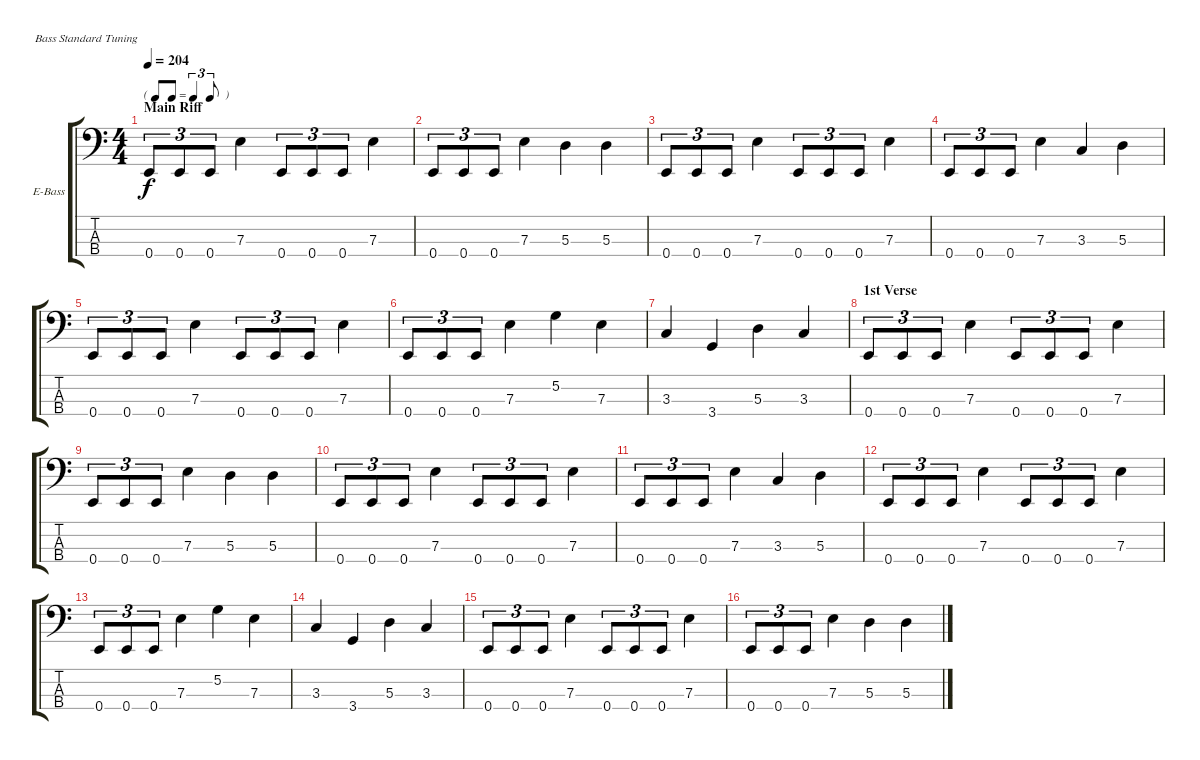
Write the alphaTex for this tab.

\bracketExtendMode groupsimilarinstruments
\firstSystemTrackNameOrientation horizontal
\otherSystemsTrackNameOrientation horizontal
\track ("Bass" "E-Bass") {instrument electricbassfinger}
\staff {score tabs}
\tuning (G2 D2 A1 E1)
\ts (4 4)
\tf triplet8th
\section ("" "Main Riff")
\tempo 204
\clef f4
\ks c
0.4.8{tu (3 2) dy f} 0.4.8{tu (3 2)} 0.4.8{tu (3 2)} 7.3.4 0.4.8{tu (3 2)} 0.4.8{tu (3 2)} 0.4.8{tu (3 2)} 7.3.4 |
0.4.8{tu (3 2)} 0.4.8{tu (3 2)} 0.4.8{tu (3 2)} 7.3.4 5.3.4 5.3.4 |
0.4.8{tu (3 2)} 0.4.8{tu (3 2)} 0.4.8{tu (3 2)} 7.3.4 0.4.8{tu (3 2)} 0.4.8{tu (3 2)} 0.4.8{tu (3 2)} 7.3.4 |
0.4.8{tu (3 2)} 0.4.8{tu (3 2)} 0.4.8{tu (3 2)} 7.3.4 3.3.4 5.3.4 |
0.4.8{tu (3 2)} 0.4.8{tu (3 2)} 0.4.8{tu (3 2)} 7.3.4 0.4.8{tu (3 2)} 0.4.8{tu (3 2)} 0.4.8{tu (3 2)} 7.3.4 |
0.4.8{tu (3 2)} 0.4.8{tu (3 2)} 0.4.8{tu (3 2)} 7.3.4 5.2.4 7.3.4 |
3.3.4 3.4.4 5.3.4 3.3.4 |
\section ("" "1st Verse")
0.4.8{tu (3 2)} 0.4.8{tu (3 2)} 0.4.8{tu (3 2)} 7.3.4 0.4.8{tu (3 2)} 0.4.8{tu (3 2)} 0.4.8{tu (3 2)} 7.3.4 |
0.4.8{tu (3 2)} 0.4.8{tu (3 2)} 0.4.8{tu (3 2)} 7.3.4 5.3.4 5.3.4 |
0.4.8{tu (3 2)} 0.4.8{tu (3 2)} 0.4.8{tu (3 2)} 7.3.4 0.4.8{tu (3 2)} 0.4.8{tu (3 2)} 0.4.8{tu (3 2)} 7.3.4 |
0.4.8{tu (3 2)} 0.4.8{tu (3 2)} 0.4.8{tu (3 2)} 7.3.4 3.3.4 5.3.4 |
0.4.8{tu (3 2)} 0.4.8{tu (3 2)} 0.4.8{tu (3 2)} 7.3.4 0.4.8{tu (3 2)} 0.4.8{tu (3 2)} 0.4.8{tu (3 2)} 7.3.4 |
0.4.8{tu (3 2)} 0.4.8{tu (3 2)} 0.4.8{tu (3 2)} 7.3.4 5.2.4 7.3.4 |
3.3.4 3.4.4 5.3.4 3.3.4 |
0.4.8{tu (3 2)} 0.4.8{tu (3 2)} 0.4.8{tu (3 2)} 7.3.4 0.4.8{tu (3 2)} 0.4.8{tu (3 2)} 0.4.8{tu (3 2)} 7.3.4 |
0.4.8{tu (3 2)} 0.4.8{tu (3 2)} 0.4.8{tu (3 2)} 7.3.4 5.3.4 5.3.4
